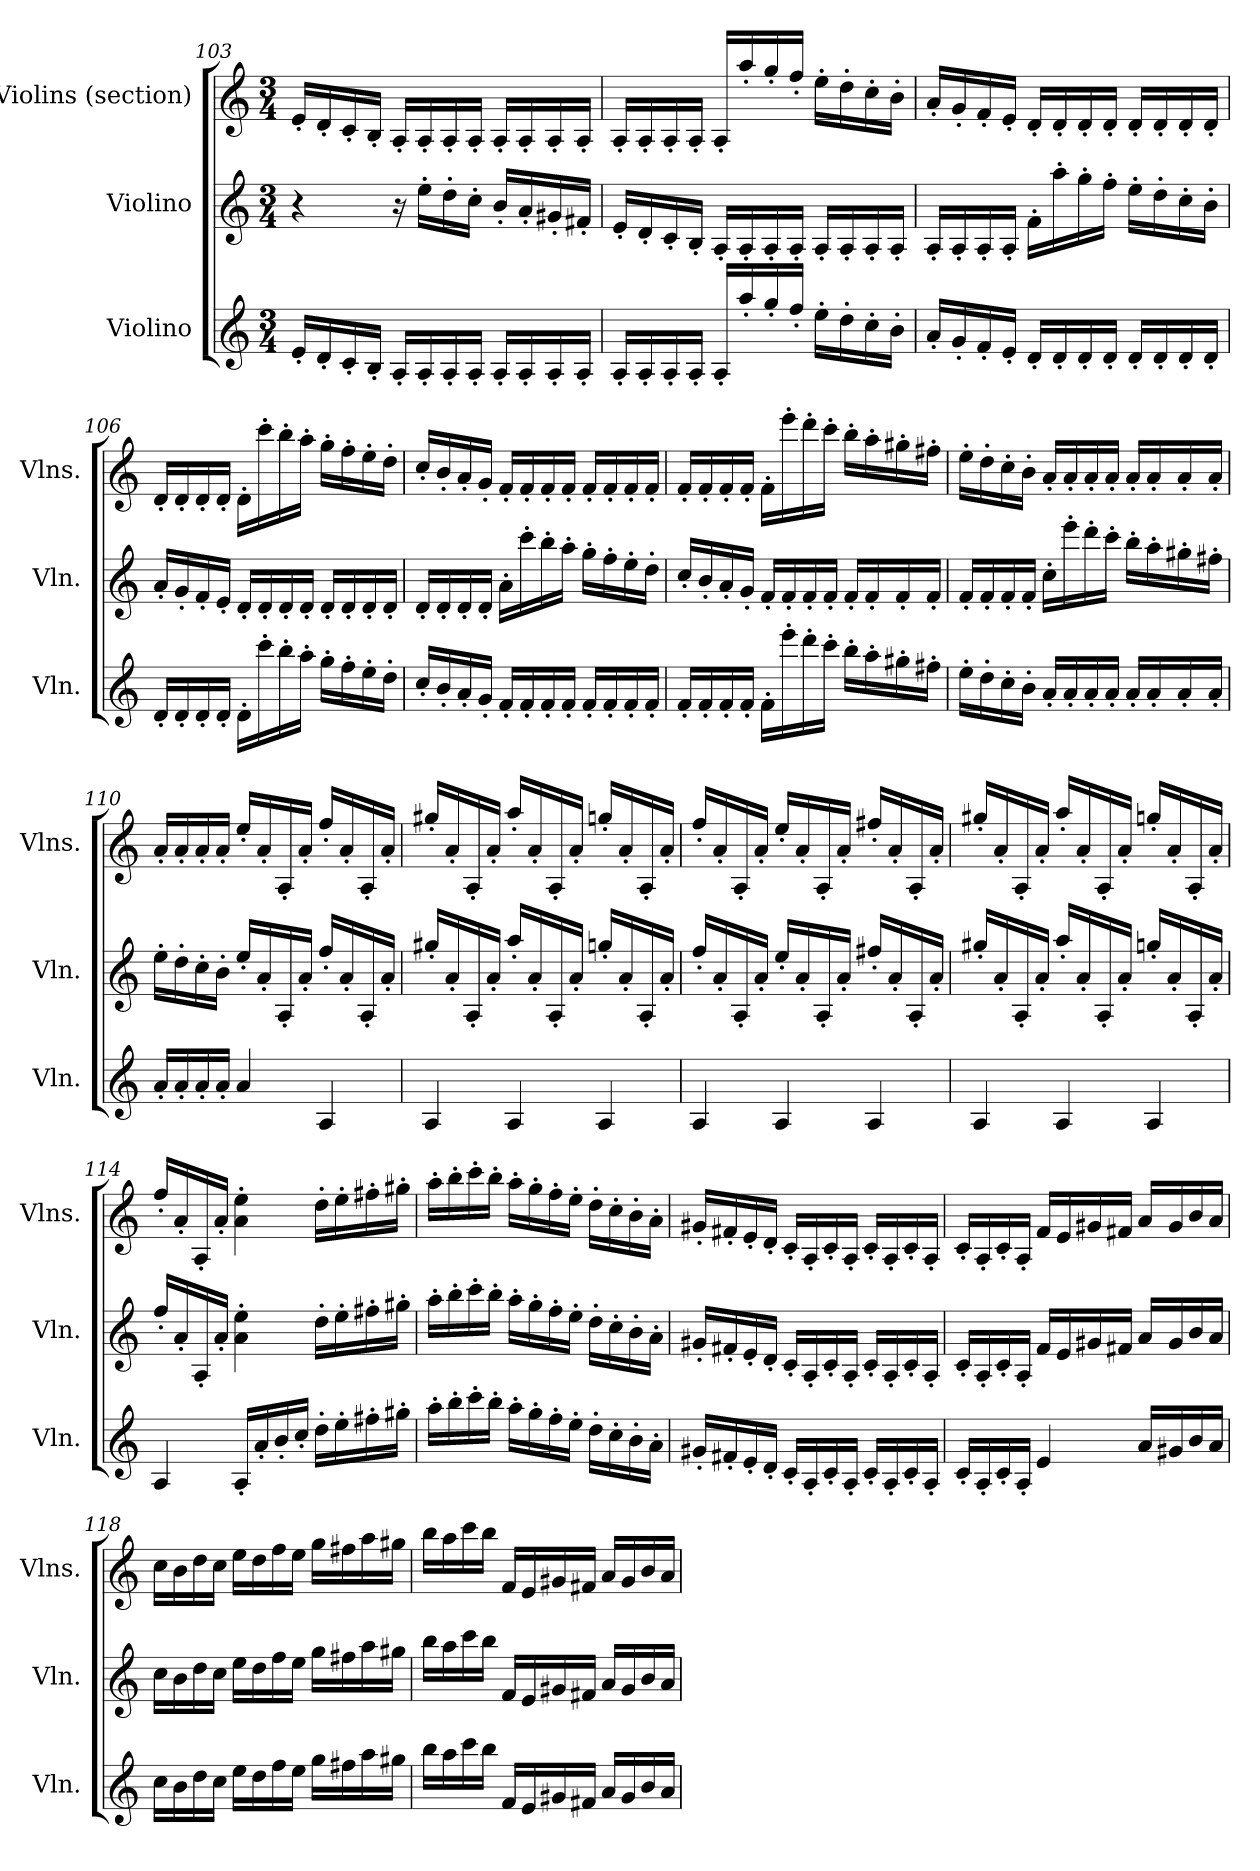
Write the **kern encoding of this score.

**kern	**kern	**kern
*part3	*part2	*part1
*staff3	*staff2	*staff1
*I"Violino	*I"Violino	*I"Violins (section)
*I'Vln.	*I'Vln.	*I'Vlns.
*clefG2	*clefG2	*clefG2
*k[]	*k[]	*k[]
*M3/4	*M3/4	*M3/4
=103	=103	=103
16e'/LL	4r	16e'/LL
16d'/	.	16d'/
16c'/	.	16c'/
16B'/JJ	.	16B'/JJ
16A'/LL	16r	16A'/LL
16A'/	16ee'\LL	16A'/
16A'/	16dd'\	16A'/
16A'/JJ	16cc'\JJ	16A'/JJ
16A'/LL	16b'/LL	16A'/LL
16A'/	16a'/	16A'/
16A'/	16g#X'/	16A'/
16A'/JJ	16f#X'/JJ	16A'/JJ
=104	=104	=104
16A'/LL	16e'/LL	16A'/LL
16A'/	16d'/	16A'/
16A'/	16c'/	16A'/
16A'/JJ	16B'/JJ	16A'/JJ
16A'/LL	16A'/LL	16A'/LL
16aa'/	16A'/	16aa'/
16gg'/	16A'/	16gg'/
16ff'/JJ	16A'/JJ	16ff'/JJ
16ee'\LL	16A'/LL	16ee'\LL
16dd'\	16A'/	16dd'\
16cc'\	16A'/	16cc'\
16b'\JJ	16A'/JJ	16b'\JJ
!!LO:LB:g=z
=105	=105	=105
16a'/LL	16A'/LL	16a'/LL
16g'/	16A'/	16g'/
16f'/	16A'/	16f'/
16e'/JJ	16A'/JJ	16e'/JJ
16d'/LL	16f'\LL	16d'/LL
16d'/	16aa'\	16d'/
16d'/	16gg'\	16d'/
16d'/JJ	16ff'\JJ	16d'/JJ
16d'/LL	16ee'\LL	16d'/LL
16d'/	16dd'\	16d'/
16d'/	16cc'\	16d'/
16d'/JJ	16b'\JJ	16d'/JJ
=106	=106	=106
16d'/LL	16a'/LL	16d'/LL
16d'/	16g'/	16d'/
16d'/	16f'/	16d'/
16d'/JJ	16e'/JJ	16d'/JJ
16d'\LL	16d'/LL	16d'\LL
16ccc'\	16d'/	16ccc'\
16bb'\	16d'/	16bb'\
16aa'\JJ	16d'/JJ	16aa'\JJ
16gg'\LL	16d'/LL	16gg'\LL
16ff'\	16d'/	16ff'\
16ee'\	16d'/	16ee'\
16dd'\JJ	16d'/JJ	16dd'\JJ
=107	=107	=107
16cc'/LL	16d'/LL	16cc'/LL
16b'/	16d'/	16b'/
16a'/	16d'/	16a'/
16g'/JJ	16d'/JJ	16g'/JJ
16f'/LL	16a'\LL	16f'/LL
16f'/	16ccc'\	16f'/
16f'/	16bb'\	16f'/
16f'/JJ	16aa'\JJ	16f'/JJ
16f'/LL	16gg'\LL	16f'/LL
16f'/	16ff'\	16f'/
16f'/	16ee'\	16f'/
16f'/JJ	16dd'\JJ	16f'/JJ
!!LO:LB:g=z
=108	=108	=108
16f'/LL	16cc'/LL	16f'/LL
16f'/	16b'/	16f'/
16f'/	16a'/	16f'/
16f'/JJ	16g'/JJ	16f'/JJ
16f'\LL	16f'/LL	16f'\LL
16eee'\	16f'/	16eee'\
16ddd'\	16f'/	16ddd'\
16ccc'\JJ	16f'/JJ	16ccc'\JJ
16bb'\LL	16f'/LL	16bb'\LL
16aa'\	16f'/	16aa'\
16gg#X'\	16f'/	16gg#X'\
16ff#X'\JJ	16f'/JJ	16ff#X'\JJ
=109	=109	=109
16ee'\LL	16f'/LL	16ee'\LL
16dd'\	16f'/	16dd'\
16cc'\	16f'/	16cc'\
16b'\JJ	16f'/JJ	16b'\JJ
16a'/LL	16cc'\LL	16a'/LL
16a'/	16eee'\	16a'/
16a'/	16ddd'\	16a'/
16a'/JJ	16ccc'\JJ	16a'/JJ
16a'/LL	16bb'\LL	16a'/LL
16a'/	16aa'\	16a'/
16a'/	16gg#X'\	16a'/
16a'/JJ	16ff#X'\JJ	16a'/JJ
=110	=110	=110
16a'/LL	16ee'\LL	16a'/LL
16a'/	16dd'\	16a'/
16a'/	16cc'\	16a'/
16a'/JJ	16b'\JJ	16a'/JJ
4a/	16ee'/LL	16ee'/LL
.	16a'/	16a'/
.	16A'/	16A'/
.	16a'/JJ	16a'/JJ
4A/	16ff'/LL	16ff'/LL
.	16a'/	16a'/
.	16A'/	16A'/
.	16a'/JJ	16a'/JJ
!!LO:PB:g=z
=111	=111	=111
4A/	16gg#X'/LL	16gg#X'/LL
.	16a'/	16a'/
.	16A'/	16A'/
.	16a'/JJ	16a'/JJ
4A/	16aa'/LL	16aa'/LL
.	16a'/	16a'/
.	16A'/	16A'/
.	16a'/JJ	16a'/JJ
4A/	16ggn'/LL	16ggn'/LL
.	16a'/	16a'/
.	16A'/	16A'/
.	16a'/JJ	16a'/JJ
=112	=112	=112
4A/	16ff'/LL	16ff'/LL
.	16a'/	16a'/
.	16A'/	16A'/
.	16a'/JJ	16a'/JJ
4A/	16ee'/LL	16ee'/LL
.	16a'/	16a'/
.	16A'/	16A'/
.	16a'/JJ	16a'/JJ
4A/	16ff#X'/LL	16ff#X'/LL
.	16a'/	16a'/
.	16A'/	16A'/
.	16a'/JJ	16a'/JJ
=113	=113	=113
4A/	16gg#X'/LL	16gg#X'/LL
.	16a'/	16a'/
.	16A'/	16A'/
.	16a'/JJ	16a'/JJ
4A/	16aa'/LL	16aa'/LL
.	16a'/	16a'/
.	16A'/	16A'/
.	16a'/JJ	16a'/JJ
4A/	16ggn'/LL	16ggn'/LL
.	16a'/	16a'/
.	16A'/	16A'/
.	16a'/JJ	16a'/JJ
!!LO:LB:g=z
=114	=114	=114
4A/	16ff'/LL	16ff'/LL
.	16a'/	16a'/
.	16A'/	16A'/
.	16a'/JJ	16a'/JJ
16A'/LL	4a\' 4ee\'	4a\' 4ee\'
16a'/	.	.
16b'/	.	.
16cc'/JJ	.	.
16dd'\LL	16dd'\LL	16dd'\LL
16ee'\	16ee'\	16ee'\
16ff#X'\	16ff#X'\	16ff#X'\
16gg#X'\JJ	16gg#X'\JJ	16gg#X'\JJ
=115	=115	=115
16aa'\LL	16aa'\LL	16aa'\LL
16bb'\	16bb'\	16bb'\
16ccc'\	16ccc'\	16ccc'\
16bb'\JJ	16bb'\JJ	16bb'\JJ
16aa'\LL	16aa'\LL	16aa'\LL
16gg'\	16gg'\	16gg'\
16ff'\	16ff'\	16ff'\
16ee'\JJ	16ee'\JJ	16ee'\JJ
16dd'\LL	16dd'\LL	16dd'\LL
16cc'\	16cc'\	16cc'\
16b'\	16b'\	16b'\
16a'\JJ	16a'\JJ	16a'\JJ
=116	=116	=116
16g#X'/LL	16g#X'/LL	16g#X'/LL
16f#X'/	16f#X'/	16f#X'/
16e'/	16e'/	16e'/
16d'/JJ	16d'/JJ	16d'/JJ
16c'/LL	16c'/LL	16c'/LL
16A'/	16A'/	16A'/
16c'/	16c'/	16c'/
16A'/JJ	16A'/JJ	16A'/JJ
16c'/LL	16c'/LL	16c'/LL
16A'/	16A'/	16A'/
16c'/	16c'/	16c'/
16A'/JJ	16A'/JJ	16A'/JJ
!!LO:LB:g=z
=117	=117	=117
16c'/LL	16c'/LL	16c'/LL
16A'/	16A'/	16A'/
16c'/	16c'/	16c'/
16A'/JJ	16A'/JJ	16A'/JJ
4e/	16f/LL	16f/LL
.	16e/	16e/
.	16g#X/	16g#X/
.	16f#X/JJ	16f#X/JJ
16a/LL	16a/LL	16a/LL
16g#X/	16g#/	16g#/
16b/	16b/	16b/
16a/JJ	16a/JJ	16a/JJ
=118	=118	=118
16cc\LL	16cc\LL	16cc\LL
16b\	16b\	16b\
16dd\	16dd\	16dd\
16cc\JJ	16cc\JJ	16cc\JJ
16ee\LL	16ee\LL	16ee\LL
16dd\	16dd\	16dd\
16ff\	16ff\	16ff\
16ee\JJ	16ee\JJ	16ee\JJ
16gg\LL	16gg\LL	16gg\LL
16ff#X\	16ff#X\	16ff#X\
16aa\	16aa\	16aa\
16gg#X\JJ	16gg#X\JJ	16gg#X\JJ
=119	=119	=119
16bb\LL	16bb\LL	16bb\LL
16aa\	16aa\	16aa\
16ccc\	16ccc\	16ccc\
16bb\JJ	16bb\JJ	16bb\JJ
16f/LL	16f/LL	16f/LL
16e/	16e/	16e/
16g#X/	16g#X/	16g#X/
16f#X/JJ	16f#X/JJ	16f#X/JJ
16a/LL	16a/LL	16a/LL
16g#/	16g#/	16g#/
16b/	16b/	16b/
16a/JJ	16a/JJ	16a/JJ
=	=	=
*-	*-	*-
